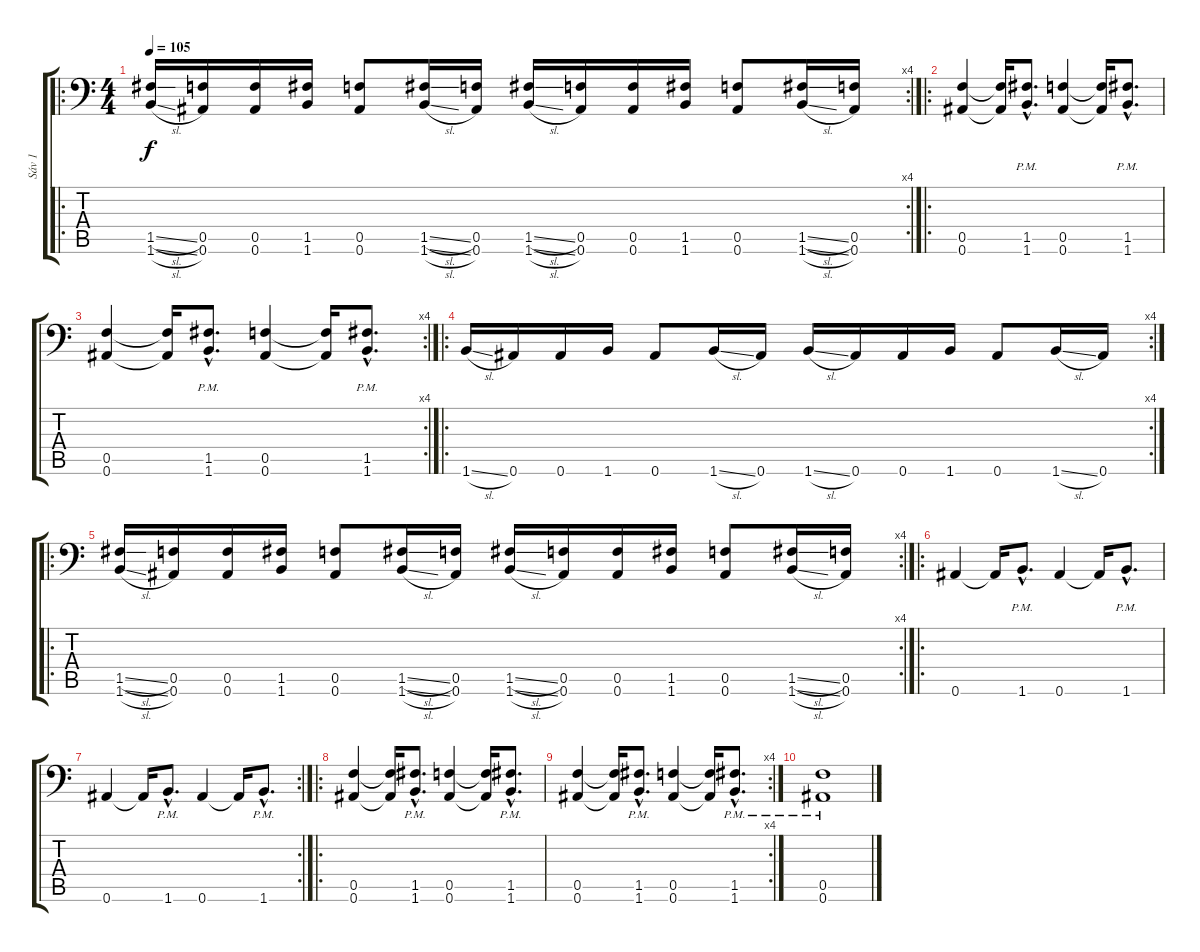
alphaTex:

\track ("Sáv 1" "Sáv 1") {instrument distortionguitar}
\staff {score tabs}
\tuning (C4 G3 Eb3 Bb2 F2 Bb1) {hide}
\ro
\rc 4
\ts (4 4)
\tempo 105
\clef f4
\ks c
(1.5{sl} 1.6{sl}).16{dy f} (0.5 0.6).16 (0.5 0.6).16 (1.5 1.6).16 (0.5 0.6).8 (1.5{sl} 1.6{sl}).16 (0.5 0.6).16 (1.5{sl} 1.6{sl}).16 (0.5 0.6).16 (0.5 0.6).16 (1.5 1.6).16 (0.5 0.6).8 (1.5{sl} 1.6{sl}).16 (0.5 0.6).16 |
\ro
(0.5 0.6).4 (0.5{t} 0.6{t}).16 (1.5{hac pm} 1.6{hac pm}).8{d} (0.5 0.6).4 (0.5{t} 0.6{t}).16 (1.5{hac pm} 1.6{hac pm}).8{d} |
\rc 4
(0.5 0.6).4 (0.5{t} 0.6{t}).16 (1.5{hac pm} 1.6{hac pm}).8{d} (0.5 0.6).4 (0.5{t} 0.6{t}).16 (1.5{hac pm} 1.6{hac pm}).8{d} |
\ro
\rc 4
1.6{sl}.16 0.6.16 0.6.16 1.6.16 0.6.8 1.6{sl}.16 0.6.16 1.6{sl}.16 0.6.16 0.6.16 1.6.16 0.6.8 1.6{sl}.16 0.6.16 |
\ro
\rc 4
(1.5{sl} 1.6{sl}).16 (0.5 0.6).16 (0.5 0.6).16 (1.5 1.6).16 (0.5 0.6).8 (1.5{sl} 1.6{sl}).16 (0.5 0.6).16 (1.5{sl} 1.6{sl}).16 (0.5 0.6).16 (0.5 0.6).16 (1.5 1.6).16 (0.5 0.6).8 (1.5{sl} 1.6{sl}).16 (0.5 0.6).16 |
\ro
0.6.4 0.6{t}.16 1.6{hac pm}.8{d} 0.6.4 0.6{t}.16 1.6{hac pm}.8{d} |
\rc 2
0.6.4 0.6{t}.16 1.6{hac pm}.8{d} 0.6.4 0.6{t}.16 1.6{hac pm}.8{d} |
\ro
(0.5 0.6).4 (0.5{t} 0.6{t}).16 (1.5{hac pm} 1.6{hac pm}).8{d} (0.5 0.6).4 (0.5{t} 0.6{t}).16 (1.5{hac pm} 1.6{hac pm}).8{d} |
\rc 4
(0.5 0.6).4 (0.5{t} 0.6{t}).16 (1.5{hac pm} 1.6{hac pm}).8{d} (0.5 0.6).4 (0.5{t} 0.6{t}).16 (1.5{hac pm} 1.6{hac pm}).8{d} |
(0.5{pm} 0.6{pm}).1
